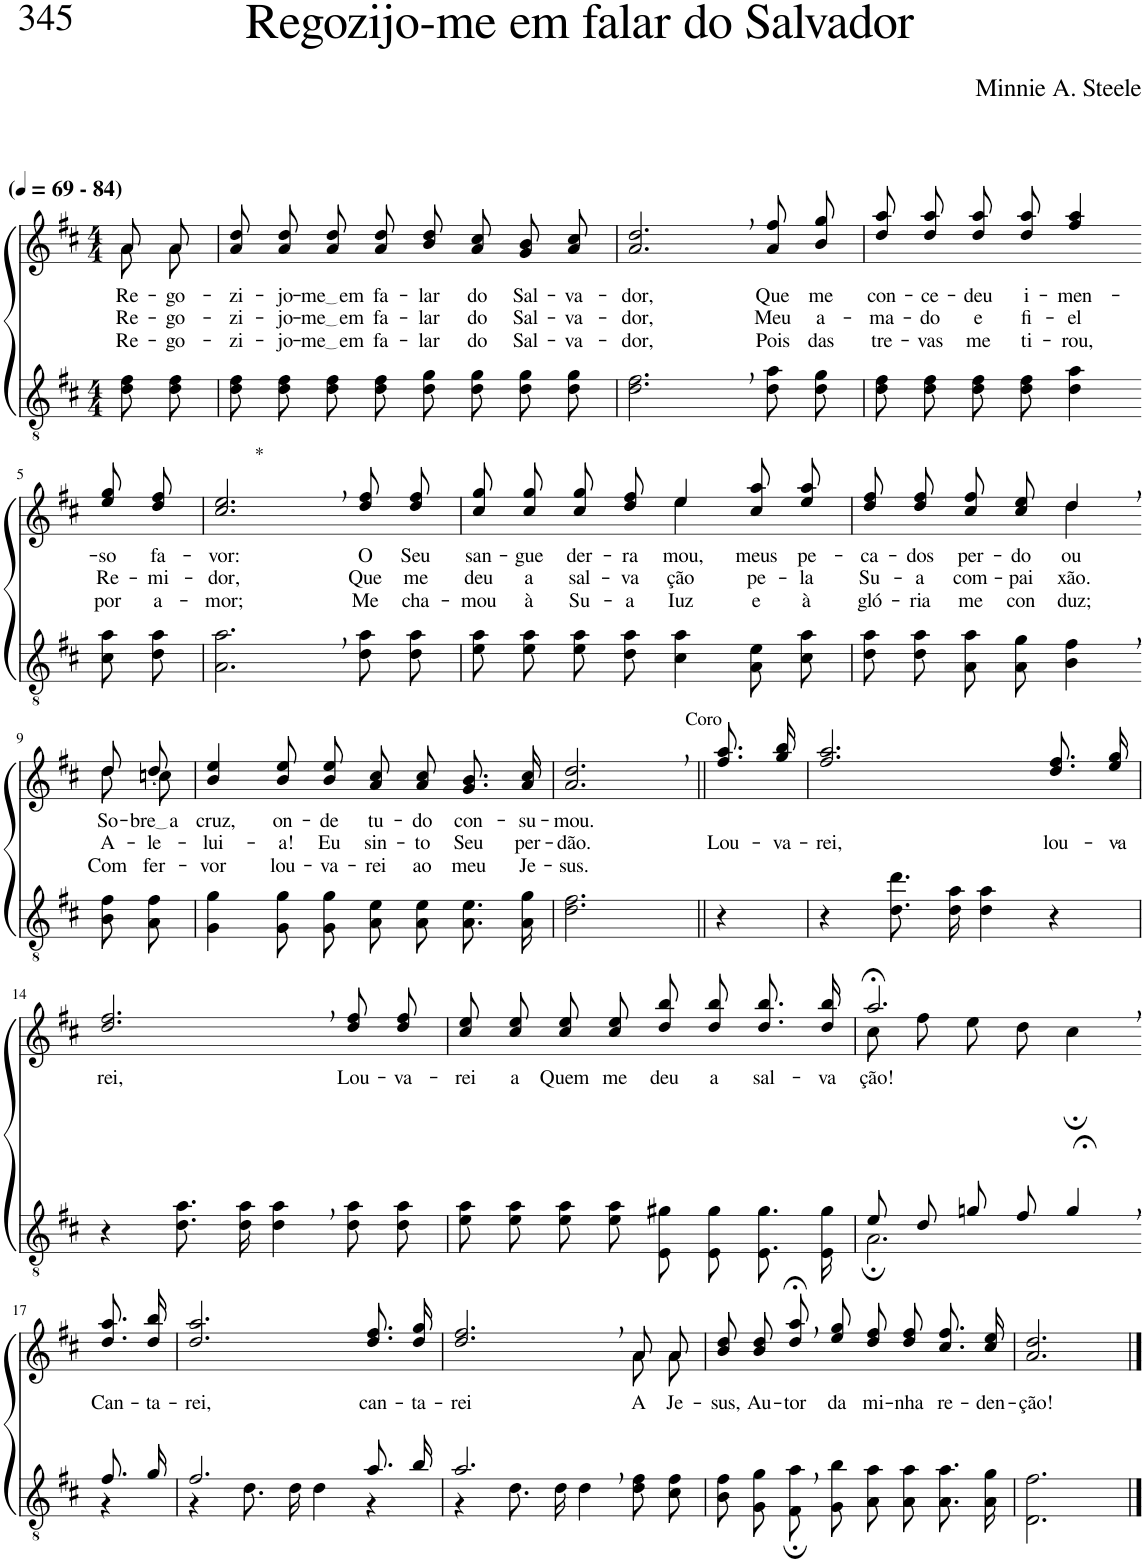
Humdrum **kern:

**kern	**kern	**text	**text	**text
*part2	*part1	*part1	*part1	*part1
*staff2	*staff1	*staff1	*staff1	*staff1
*I"Parte III e IV	*I"Parte I e II	*	*	*
*clefGv2	*clefG2	*	*	*
*Trd5c9	*Trd5c9	*	*	*
*k[f#c#]	*k[f#c#]	*	*	*
*M4/4	*M4/4	*	*	*
*MM69	*MM69	*	*	*
=1	=1	=1	=1	=1
!	!LO:TX:a:B:t=(	!	!	!
!	!LO:TX:a:B:t=- 84)	!	!	!
!	!	!LO:LY:b	!LO:LY:b	!LO:LY:b
*	*^	*	*	*
8d\ 8f#\L	8a\L	8a/L	Re-	Re-	Re-
!	!	!	!LO:LY:b	!LO:LY:b	!LO:LY:b
8d\ 8f#\J	8a\J	8a/J	-go-	-go-	-go-
=2	=2	=2	=2	=2	=2
!	!	!	!LO:LY:b	!LO:LY:b	!LO:LY:b
*	*v	*v	*	*	*
8d\ 8f#\L	8a\ 8dd\L	-zi-	-zi-	-zi-
!	!	!LO:LY:b	!LO:LY:b	!LO:LY:b
8d\ 8f#\J	8a\ 8dd\J	-jo-	-jo-	-jo-
!	!	!LO:LY:b	!LO:LY:b	!LO:LY:b
8d\ 8f#\L	8a\ 8dd\L	me em	me em	me em
!	!	!LO:LY:b	!LO:LY:b	!LO:LY:b
8d\ 8f#\J	8a\ 8dd\J	fa-	fa-	fa-
!	!	!LO:LY:b	!LO:LY:b	!LO:LY:b
8d\ 8g\L	8b\ 8dd\L	-lar	-lar	-lar
!	!	!LO:LY:b	!LO:LY:b	!LO:LY:b
8d\ 8g\J	8a\ 8cc#\J	do	do	do
!	!	!LO:LY:b	!LO:LY:b	!LO:LY:b
8d\ 8g\L	8g/ 8b/L	Sal-	Sal-	Sal-
!	!	!LO:LY:b	!LO:LY:b	!LO:LY:b
8d\ 8g\J	8a/ 8cc#/J	-va-	-va-	-va-
=3	=3	=3	=3	=3
!	!	!LO:LY:b	!LO:LY:b	!LO:LY:b
2.d\, 2.f#\,	2.a/, 2.dd/,	-dor,	-dor,	-dor,
!	!	!LO:LY:b	!LO:LY:b	!LO:LY:b
8d\ 8a\L	8a\ 8ff#\L	Que	Meu	Pois
!	!	!LO:LY:b	!LO:LY:b	!LO:LY:b
8d\ 8g\J	8b\ 8gg\J	me	a-	das
=4	=4	=4	=4	=4
!	!	!LO:LY:b	!LO:LY:b	!LO:LY:b
8d\ 8f#\L	8dd\ 8aa\L	con-	-ma-	tre-
!	!	!LO:LY:b	!LO:LY:b	!LO:LY:b
8d\ 8f#\J	8dd\ 8aa\J	-ce-	-do	-vas
!	!	!LO:LY:b	!LO:LY:b	!LO:LY:b
8d\ 8f#\L	8dd\ 8aa\L	-deu	e	me
!	!	!LO:LY:b	!LO:LY:b	!LO:LY:b
8d\ 8f#\J	8dd\ 8aa\J	i-	fi-	ti-
!	!	!LO:LY:b	!LO:LY:b	!LO:LY:b
4d\ 4a\	4ff#/ 4aa/	-men-	-el	-rou,
!!LO:LB:g=z
=5-	=5-	=5-	=5-	=5-
!	!	!LO:LY:b	!LO:LY:b	!LO:LY:b
8c#\ 8a\L	8ee\ 8gg\L	-so	Re-	por
!	!	!LO:LY:b	!LO:LY:b	!LO:LY:b
8d\ 8a\J	8dd\ 8ff#\J	fa-	-mi-	a-
=6	=6	=6	=6	=6
!	!LO:TX:a:t=*	!	!	!
!	!	!LO:LY:b	!LO:LY:b	!LO:LY:b
2.A\, 2.a\,	2.cc#/, 2.ee/,	-vor:	-dor,	-mor;
!	!	!LO:LY:b	!LO:LY:b	!LO:LY:b
8d\ 8a\L	8dd\ 8ff#\L	O	Que	Me
!	!	!LO:LY:b	!LO:LY:b	!LO:LY:b
8d\ 8a\J	8dd\ 8ff#\J	Seu	me	cha-
=7	=7	=7	=7	=7
!	!	!LO:LY:b	!LO:LY:b	!LO:LY:b
*	*^	*	*	*
8e\ 8a\L	8cc#\ 8gg\L	2ryy	san-	deu	-mou
!	!	!	!LO:LY:b	!LO:LY:b	!LO:LY:b
8e\ 8a\J	8cc#\ 8gg\J	.	-gue	a	à
!	!	!	!LO:LY:b	!LO:LY:b	!LO:LY:b
8e\ 8a\L	8cc#\ 8gg\L	.	der-	sal-	Su-
!	!	!	!LO:LY:b	!LO:LY:b	!LO:LY:b
8d\ 8a\J	8dd\ 8ff#\J	.	-ra-	-va-	-a
!	!	!	!LO:LY:b	!LO:LY:b	!LO:LY:b
4c#\ 4a\	4ee/	4ee\	-mou,	-ção	Iuz
!	!	!	!LO:LY:b	!LO:LY:b	!LO:LY:b
8A\ 8e\L	8cc#\ 8aa\L	4ryy	meus	pe-	e
!	!	!	!LO:LY:b	!LO:LY:b	!LO:LY:b
8c#\ 8a\J	8ee\ 8aa\J	.	pe-	-la	à
=8	=8	=8	=8	=8	=8
!	!	!	!LO:LY:b	!LO:LY:b	!LO:LY:b
8d\ 8a\L	8dd\ 8ff#\L	2ryy	-ca-	Su-	gló-
!	!	!	!LO:LY:b	!LO:LY:b	!LO:LY:b
8d\ 8a\J	8dd\ 8ff#\J	.	-dos	-a	-ria
!	!	!	!LO:LY:b	!LO:LY:b	!LO:LY:b
8A\ 8a\L	8cc#\ 8ff#\L	.	per-	com-	me
!	!	!	!LO:LY:b	!LO:LY:b	!LO:LY:b
8A\ 8g\J	8cc#\ 8ee\J	.	-do-	-pai-	con-
!	!	!	!LO:LY:b	!LO:LY:b	!LO:LY:b
4B\, 4f#\,	4dd,/	4dd\	-ou	-xão.	-duz;
!!LO:LB:g=z	!!
=9-	=9-	=9-	=9-	=9-	=9-
!	!	!	!LO:LY:b	!LO:LY:b	!LO:LY:b
8B\ 8f#\L	8dd/L	8dd\L	So-	A-	Com
!	!	!	!LO:LY:b	!LO:LY:b	!LO:LY:b
8A\ 8f#\J	8dd/J	8ccn\J	bre a	-le-	fer-
=10	=10	=10	=10	=10	=10
!	!	!	!LO:LY:b	!LO:LY:b	!LO:LY:b
*	*v	*v	*	*	*
4G\ 4g\	4b/ 4ee/	cruz,	-lui-	-vor
!	!	!LO:LY:b	!LO:LY:b	!LO:LY:b
8G\ 8g\L	8b\ 8ee\L	on-	-a!	lou-
!	!	!LO:LY:b	!LO:LY:b	!LO:LY:b
8G\ 8g\J	8b\ 8ee\J	-de	Eu	-va-
!	!	!LO:LY:b	!LO:LY:b	!LO:LY:b
8A\ 8e\L	8a\ 8cc#\L	tu-	sin-	-rei
!	!	!LO:LY:b	!LO:LY:b	!LO:LY:b
8A\ 8e\J	8a\ 8cc#\J	-do	-to	ao
!	!	!LO:LY:b	!LO:LY:b	!LO:LY:b
8.A\ 8.e\L	8.g/ 8.b/L	con-	Seu	meu
!	!	!LO:LY:b	!LO:LY:b	!LO:LY:b
16A\ 16g\Jk	16a/ 16cc#/Jk	-su-	per-	Je-
=11	=11	=11	=11	=11
!	!LO:TX:a:t=Coro	!	!	!
!	!	!LO:LY:b	!LO:LY:b	!LO:LY:b
2.d\ 2.f#\	2.a/, 2.dd/,	-mou.	-dão.	-sus.
=12||	=12||	=12||	=12||	=12||
!	!	!	!LO:LY:b	!
4r	8.ff#\ 8.aa\L	.	Lou-	.
!	!	!	!LO:LY:b	!
.	16gg\ 16bb\Jk	.	-va-	.
=13	=13	=13	=13	=13
!	!	!	!LO:LY:b	!
4r	2.ff#/ 2.aa/	.	-rei,	.
8.d\ 8.dd\L	.	.	.	.
16d\ 16a\Jk	.	.	.	.
4d\ 4a\	.	.	.	.
!	!	!	!LO:LY:b	!
4r	8.dd\ 8.ff#\L	.	lou-	.
!	!	!	!LO:LY:b	!
.	16ee\ 16gg\Jk	.	-va-	.
!!LO:LB:g=z
=14	=14	=14	=14	=14
!	!	!LO:LY:b	!	!
4r	2.dd/, 2.ff#/,	rei,	.	.
8.d\ 8.a\L	.	.	.	.
16d\ 16a\Jk	.	.	.	.
4d\, 4a\,	.	.	.	.
!	!	!LO:LY:b	!	!
8d\ 8a\L	8dd\ 8ff#\L	Lou-	.	.
!	!	!LO:LY:b	!	!
8d\ 8a\J	8dd\ 8ff#\J	-va-	.	.
=15	=15	=15	=15	=15
!	!	!LO:LY:b	!	!
8e\ 8a\L	8cc#\ 8ee\L	-rei	.	.
!	!	!LO:LY:b	!	!
8e\ 8a\J	8cc#\ 8ee\J	a	.	.
!	!	!LO:LY:b	!	!
8e\ 8a\L	8cc#\ 8ee\L	Quem	.	.
!	!	!LO:LY:b	!	!
8e\ 8a\J	8cc#\ 8ee\J	me	.	.
!	!	!LO:LY:b	!	!
8E\ 8g#X\L	8dd\ 8bb\L	deu	.	.
!	!	!LO:LY:b	!	!
8E\ 8g#\J	8dd\ 8bb\J	a	.	.
!	!	!LO:LY:b	!	!
8.E\ 8.g#\L	8.dd\ 8.bb\L	sal-	.	.
!	!	!LO:LY:b	!	!
16E\ 16g#\Jk	16dd\ 16bb\Jk	-va-	.	.
=16	=16	=16	=16	=16
*^	*^	*	*	*
!	!	!	!	!LO:LY:b	!	!
8e/L	2.A;\	2.aa;<,/	8cc#\L	-ção!	.	.
8d/J	.	.	8ff#\J	.	.	.
8gn/L	.	.	8ee\L	.	.	.
8f#/J	.	.	8dd\J	.	.	.
4g;<,/	.	.	4cc#;\	.	.	.
!!LO:LB:g=z
=17-	=17-	=17-	=17-	=17-	=17-	=17-
!	!	!	!	!LO:LY:b	!	!
*	*	*v	*v	*	*	*
8.f#/L	4r	8.dd\ 8.aa\L	Can-	.	.
!	!	!	!LO:LY:b	!	!
16g/Jk	.	16dd\ 16bb\Jk	-ta-	.	.
=18	=18	=18	=18	=18	=18
!	!	!	!LO:LY:b	!	!
2.f#/	4r	2.dd/ 2.aa/	-rei,	.	.
.	8.d\L	.	.	.	.
.	16d\Jk	.	.	.	.
.	4d\	.	.	.	.
!	!	!	!LO:LY:b	!	!
8.a/L	4r	8.dd\ 8.ff#\L	can-	.	.
!	!	!	!LO:LY:b	!	!
16b/Jk	.	16dd\ 16gg\Jk	-ta-	.	.
=19	=19	=19	=19	=19	=19
!	!	!	!LO:LY:b	!	!
*	*	*^	*	*	*
2.a,/	4r	2.dd/, 2.ff#/,	2.ryy	-rei	.	.
.	8.d\L	.	.	.	.	.
.	16d\Jk	.	.	.	.	.
.	4d\	.	.	.	.	.
!	!	!	!	!LO:LY:b	!	!
4ryy	8d\ 8f#\L	8a/L	8a\L	A	.	.
!	!	!	!	!LO:LY:b	!	!
.	8c#\ 8f#\J	8a/J	8a\J	Je-	.	.
=20	=20	=20	=20	=20	=20	=20
!	!	!	!	!LO:LY:b	!	!
*v	*v	*	*	*	*	*
*	*v	*v	*	*	*
8B\ 8f#\L	8b\ 8dd\L	-sus,	.	.
!	!	!LO:LY:b	!	!
8G\ 8g\J	8b\ 8dd\J	Au-	.	.
!	!	!LO:LY:b	!	!
8F#;,\ 8a;,\L	8dd;<,\ 8aa;<,\L	-tor	.	.
!	!	!LO:LY:b	!	!
8G\ 8b\J	8ee\ 8gg\J	da	.	.
!	!	!LO:LY:b	!	!
8A\ 8a\L	8dd\ 8ff#\L	mi-	.	.
!	!	!LO:LY:b	!	!
8A\ 8a\J	8dd\ 8ff#\J	-nha	.	.
!	!	!LO:LY:b	!	!
8.A\ 8.a\L	8.cc#\ 8.ff#\L	re-	.	.
!	!	!LO:LY:b	!	!
16A\ 16g\Jk	16cc#\ 16ee\Jk	-den-	.	.
=21	=21	=21	=21	=21
!	!	!LO:LY:b	!	!
2.D\ 2.f#\	2.a/ 2.dd/	-ção!	.	.
==	==	==	==	==
*-	*-	*-	*-	*-
